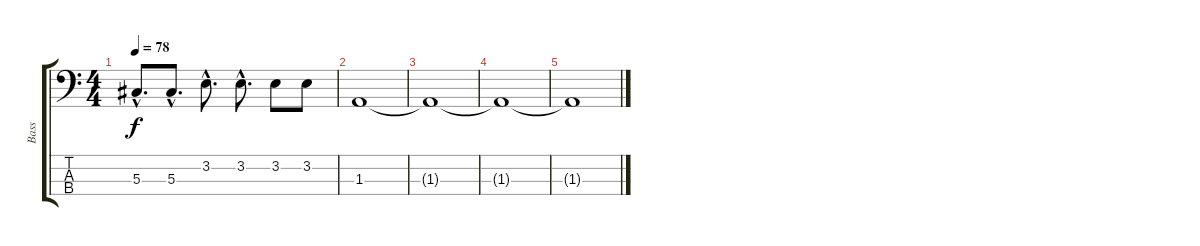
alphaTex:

\track ("Bass" "Bass") {instrument electricbassfinger}
\staff {score tabs}
\tuning (Gb2 Db2 Ab1 Eb1) {hide}
\ts (4 4)
\tempo 78
\clef f4
\ks c
5.3{hac}.8{d dy f} 5.3{hac}.8{d} 3.2{hac}.8{d} 3.2{hac}.8{d} 3.2.8 3.2.8 |
1.3.1 |
1.3{t}.1 |
1.3{t}.1 |
1.3{t}.1
